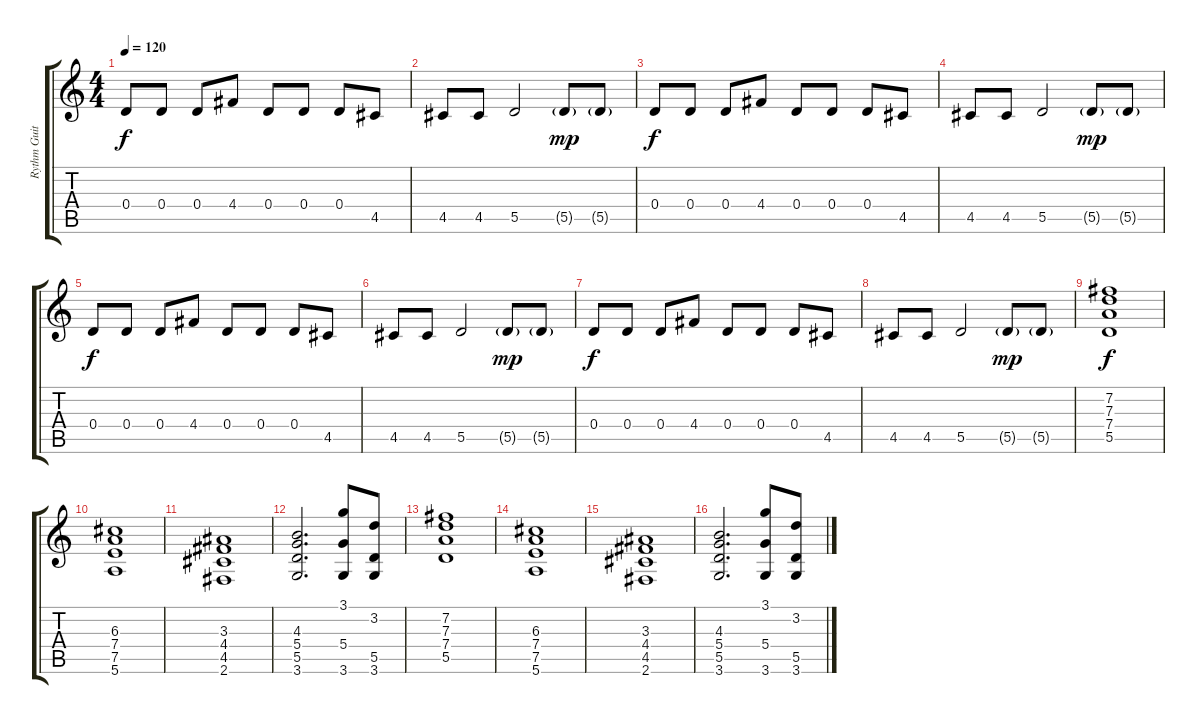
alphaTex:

\track ("Rythm Guitar Acoustic" "Rythm Guit") {instrument acousticguitarsteel}
\staff {score tabs}
\tuning (E4 B3 G3 D3 A2 E2) {hide}
\ts (4 4)
\tempo 120
\clef g2
\ks c
0.4.8{dy f} 0.4.8 0.4.8 4.4.8 0.4.8 0.4.8 0.4.8 4.5.8 |
4.5.8 4.5.8 5.5.2 5.5{g}.8{dy mp} 5.5{g}.8 |
0.4.8{dy f} 0.4.8 0.4.8 4.4.8 0.4.8 0.4.8 0.4.8 4.5.8 |
4.5.8 4.5.8 5.5.2 5.5{g}.8{dy mp} 5.5{g}.8 |
0.4.8{dy f} 0.4.8 0.4.8 4.4.8 0.4.8 0.4.8 0.4.8 4.5.8 |
4.5.8 4.5.8 5.5.2 5.5{g}.8{dy mp} 5.5{g}.8 |
0.4.8{dy f} 0.4.8 0.4.8 4.4.8 0.4.8 0.4.8 0.4.8 4.5.8 |
4.5.8 4.5.8 5.5.2 5.5{g}.8{dy mp} 5.5{g}.8 |
(7.2 7.3 7.4 5.5).1{dy f} |
(6.3 7.4 7.5 5.6).1 |
(3.3 4.4 4.5 2.6).1 |
(4.3 5.4 5.5 3.6).2{d} (3.1 5.4 3.6).8 (3.2 5.5 3.6).8 |
(7.2 7.3 7.4 5.5).1 |
(6.3 7.4 7.5 5.6).1 |
(3.3 4.4 4.5 2.6).1 |
(4.3 5.4 5.5 3.6).2{d} (3.1 5.4 3.6).8 (3.2 5.5 3.6).8
